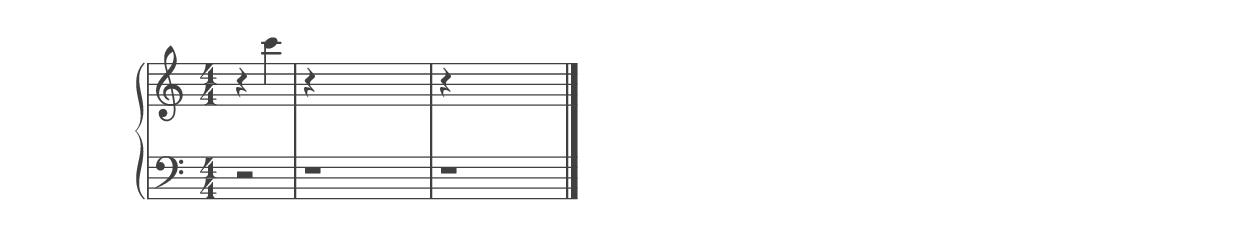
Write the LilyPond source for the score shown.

%% ----------------------------------------------------------------------------
%% Generated on: 2019 January 05
%% Note Name: C6
%% Octave: 6
%% Clef: treble
%% Filename: 126-64-6-treble-C6
%% ----------------------------------------------------------------------------

\version "2.19.82"

\include "../piano_note_colors.ly"

\header {
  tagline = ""
}

upper = {
  \clef treble
  \numericTimeSignature
  % treble note
  r4 c'''4
  % treble octave (hidden)
  r4 \hideNotes c''4 c'''4 c''''4
  % treble octave (hidden) repeat
  \unHideNotes
  r4 \hideNotes c''4 c'''4 c''''4
  \bar "|."
}

lower = {
  \clef bass
  \numericTimeSignature
  % bass note in color
  r2
  % bass octave (hidden)
  r1
  % bass octave (hidden) repeat
  \unHideNotes
  r1
}

\score {
  \new PianoStaff <<
    \context Score
    \applyContext #(override-color-for-all-grobs default-black)
    \time 4/4
    \partial 2
    \new Staff = upper { \upper }
    \new Staff = lower { \lower }
  >>
  \layout { }
  \midi { }
}